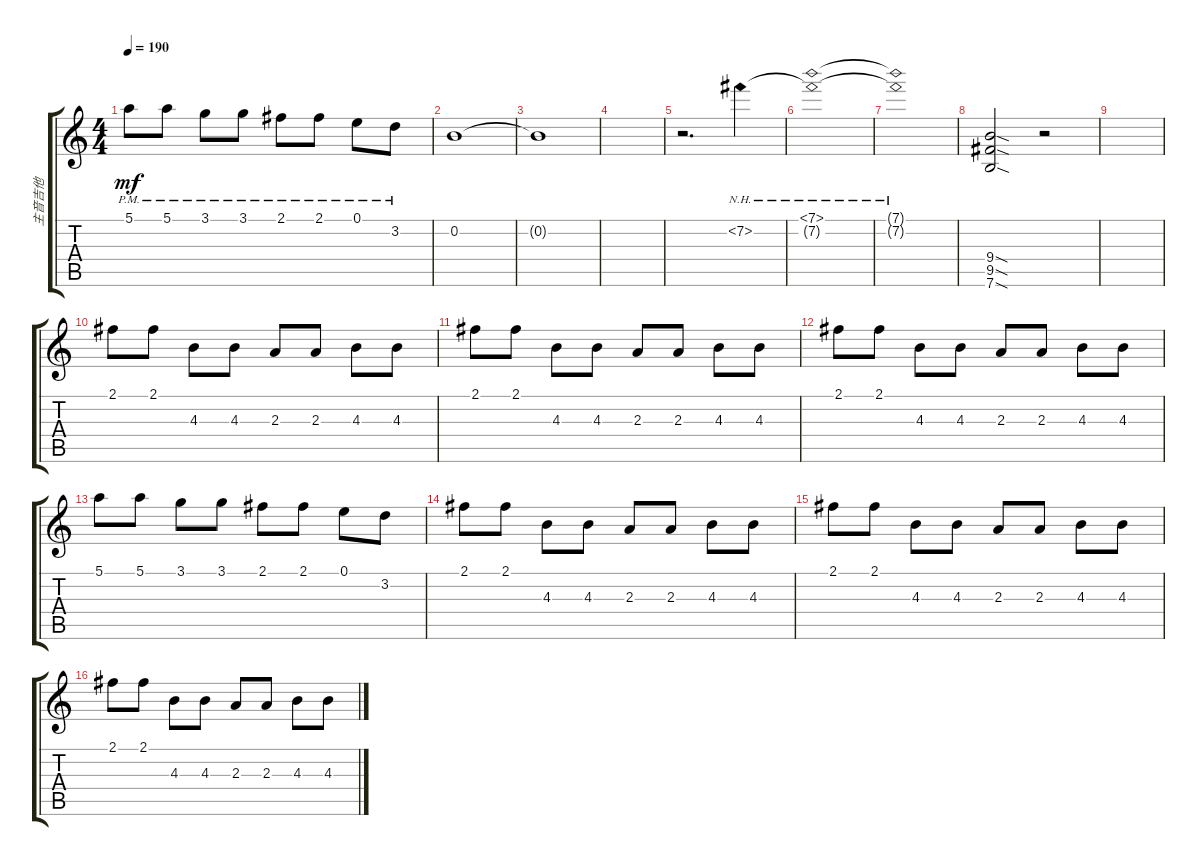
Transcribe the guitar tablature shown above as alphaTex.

\track ("主音吉他" "主音吉他") {instrument overdrivenguitar}
\staff {score tabs}
\tuning (E4 B3 G3 D3 A2 E2) {hide}
\ts (4 4)
\tempo 190
\clef g2
\ks c
5.1{pm}.8{dy mf} 5.1{pm}.8 3.1{pm}.8 3.1{pm}.8 2.1{pm}.8 2.1{pm}.8 0.1{pm}.8 3.2{pm}.8 |
0.2.1 |
0.2{t}.1 |
|
r.2{d} 7.2{nh}.4 |
(7.1{nh} 7.2{nh t}).1 |
(7.1{nh t} 7.2{nh t}).1 |
(9.4{sod} 9.5{sod} 7.6{sod}).2 r.2 |
|
2.1.8 2.1.8 4.3.8 4.3.8 2.3.8 2.3.8 4.3.8 4.3.8 |
2.1.8 2.1.8 4.3.8 4.3.8 2.3.8 2.3.8 4.3.8 4.3.8 |
2.1.8 2.1.8 4.3.8 4.3.8 2.3.8 2.3.8 4.3.8 4.3.8 |
5.1.8 5.1.8 3.1.8 3.1.8 2.1.8 2.1.8 0.1.8 3.2.8 |
2.1.8 2.1.8 4.3.8 4.3.8 2.3.8 2.3.8 4.3.8 4.3.8 |
2.1.8 2.1.8 4.3.8 4.3.8 2.3.8 2.3.8 4.3.8 4.3.8 |
2.1.8 2.1.8 4.3.8 4.3.8 2.3.8 2.3.8 4.3.8 4.3.8
